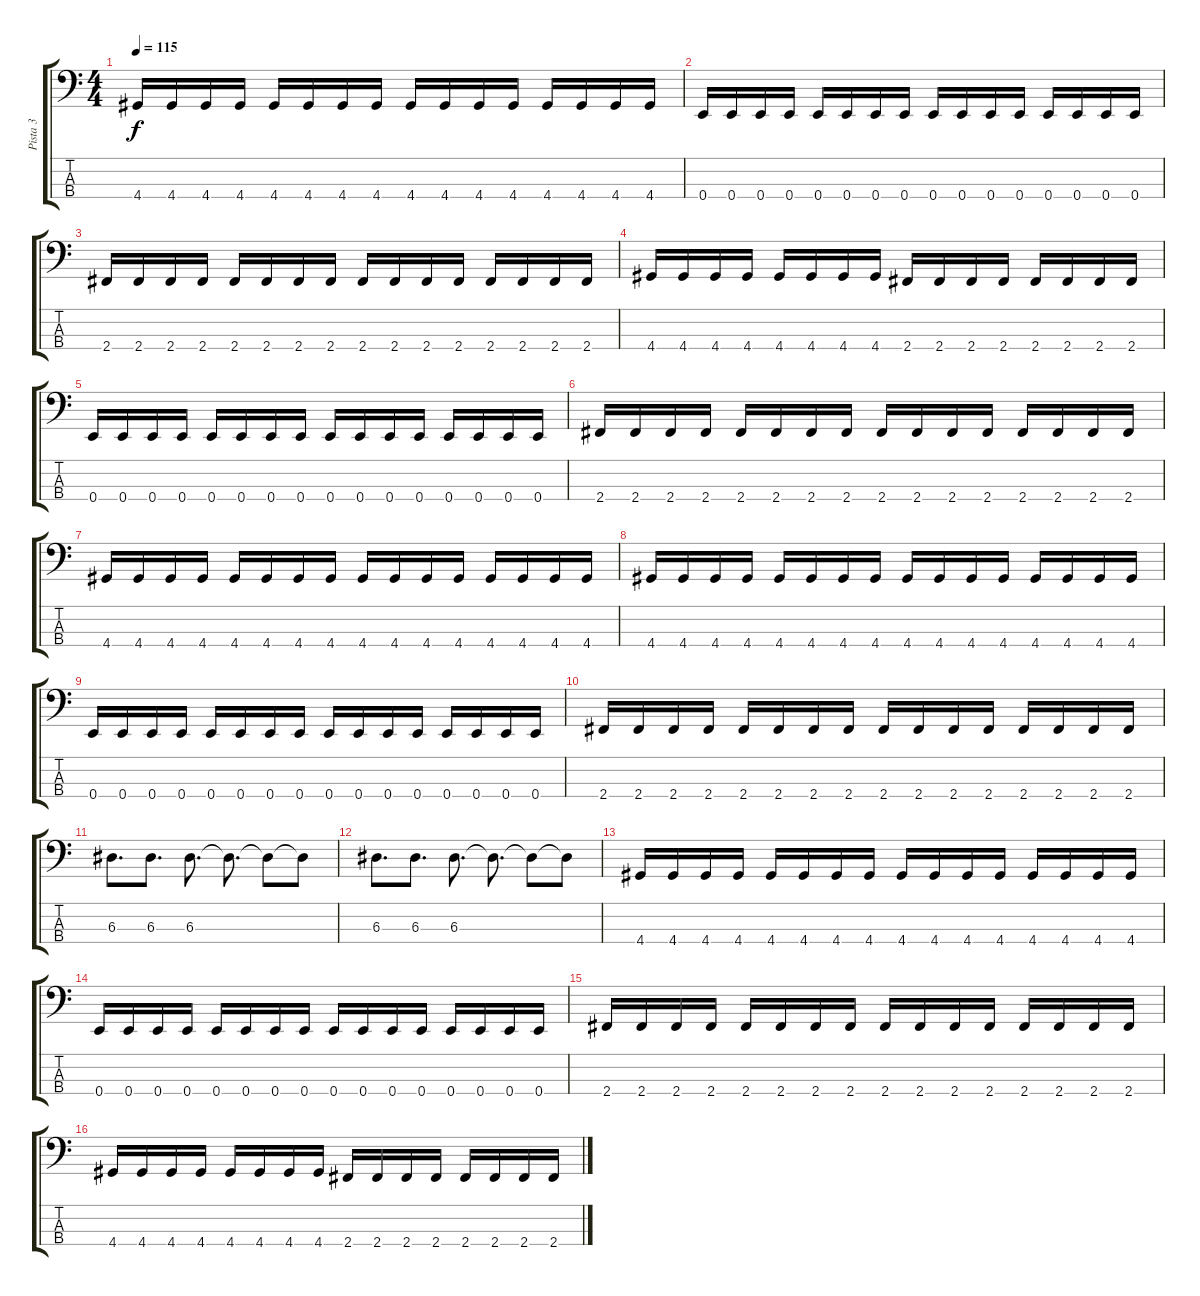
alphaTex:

\track ("Pista 3" "Pista 3") {instrument electricbassfinger}
\staff {score tabs}
\tuning (G2 D2 A1 E1) {hide}
\ts (4 4)
\tempo 115
\clef f4
\ks c
4.4.16{dy f} 4.4.16 4.4.16 4.4.16 4.4.16 4.4.16 4.4.16 4.4.16 4.4.16 4.4.16 4.4.16 4.4.16 4.4.16 4.4.16 4.4.16 4.4.16 |
0.4.16 0.4.16 0.4.16 0.4.16 0.4.16 0.4.16 0.4.16 0.4.16 0.4.16 0.4.16 0.4.16 0.4.16 0.4.16 0.4.16 0.4.16 0.4.16 |
2.4.16 2.4.16 2.4.16 2.4.16 2.4.16 2.4.16 2.4.16 2.4.16 2.4.16 2.4.16 2.4.16 2.4.16 2.4.16 2.4.16 2.4.16 2.4.16 |
4.4.16 4.4.16 4.4.16 4.4.16 4.4.16 4.4.16 4.4.16 4.4.16 2.4.16 2.4.16 2.4.16 2.4.16 2.4.16 2.4.16 2.4.16 2.4.16 |
0.4.16 0.4.16 0.4.16 0.4.16 0.4.16 0.4.16 0.4.16 0.4.16 0.4.16 0.4.16 0.4.16 0.4.16 0.4.16 0.4.16 0.4.16 0.4.16 |
2.4.16 2.4.16 2.4.16 2.4.16 2.4.16 2.4.16 2.4.16 2.4.16 2.4.16 2.4.16 2.4.16 2.4.16 2.4.16 2.4.16 2.4.16 2.4.16 |
4.4.16 4.4.16 4.4.16 4.4.16 4.4.16 4.4.16 4.4.16 4.4.16 4.4.16 4.4.16 4.4.16 4.4.16 4.4.16 4.4.16 4.4.16 4.4.16 |
4.4.16 4.4.16 4.4.16 4.4.16 4.4.16 4.4.16 4.4.16 4.4.16 4.4.16 4.4.16 4.4.16 4.4.16 4.4.16 4.4.16 4.4.16 4.4.16 |
0.4.16 0.4.16 0.4.16 0.4.16 0.4.16 0.4.16 0.4.16 0.4.16 0.4.16 0.4.16 0.4.16 0.4.16 0.4.16 0.4.16 0.4.16 0.4.16 |
2.4.16 2.4.16 2.4.16 2.4.16 2.4.16 2.4.16 2.4.16 2.4.16 2.4.16 2.4.16 2.4.16 2.4.16 2.4.16 2.4.16 2.4.16 2.4.16 |
6.3.8{d} 6.3.8{d} 6.3.8{d} 6.3{t}.8{d} 6.3{t}.8 6.3{t}.8 |
6.3.8{d} 6.3.8{d} 6.3.8{d} 6.3{t}.8{d} 6.3{t}.8 6.3{t}.8 |
4.4.16 4.4.16 4.4.16 4.4.16 4.4.16 4.4.16 4.4.16 4.4.16 4.4.16 4.4.16 4.4.16 4.4.16 4.4.16 4.4.16 4.4.16 4.4.16 |
0.4.16 0.4.16 0.4.16 0.4.16 0.4.16 0.4.16 0.4.16 0.4.16 0.4.16 0.4.16 0.4.16 0.4.16 0.4.16 0.4.16 0.4.16 0.4.16 |
2.4.16 2.4.16 2.4.16 2.4.16 2.4.16 2.4.16 2.4.16 2.4.16 2.4.16 2.4.16 2.4.16 2.4.16 2.4.16 2.4.16 2.4.16 2.4.16 |
4.4.16 4.4.16 4.4.16 4.4.16 4.4.16 4.4.16 4.4.16 4.4.16 2.4.16 2.4.16 2.4.16 2.4.16 2.4.16 2.4.16 2.4.16 2.4.16
